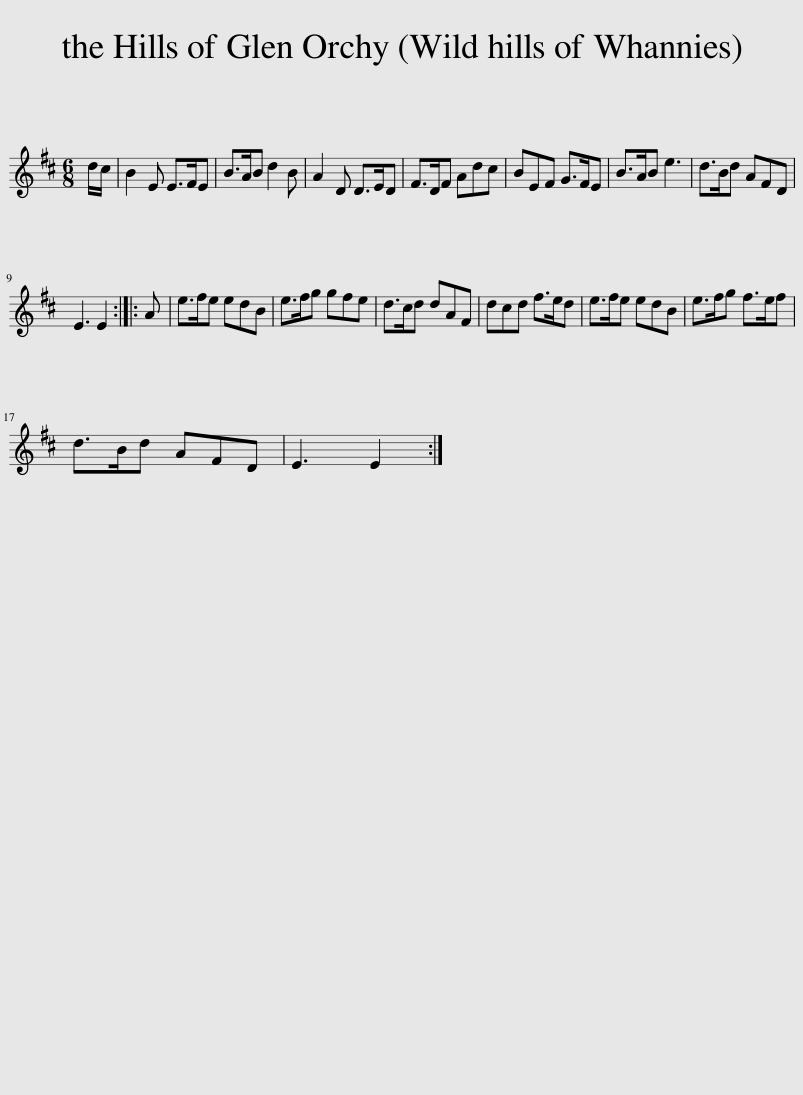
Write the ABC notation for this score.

X:1
L:1/8
M:6/8
I:linebreak $
K:D
V:1 treble
V:1
 d/c/ | B2 E E>FE | B>AB d2 B | A2 D D>ED | F>DF Adc | %5
 BEF G>FE | B>AB e3 | d>Bd AFD |$ E3 E2 :: A | %10
 e>fe edB | e>fg gfe | d>cd dAF | dcd f>ed | e>fe edB | %15
 e>fg f>ef |$ d>Bd AFD | E3 E2 :| %18
